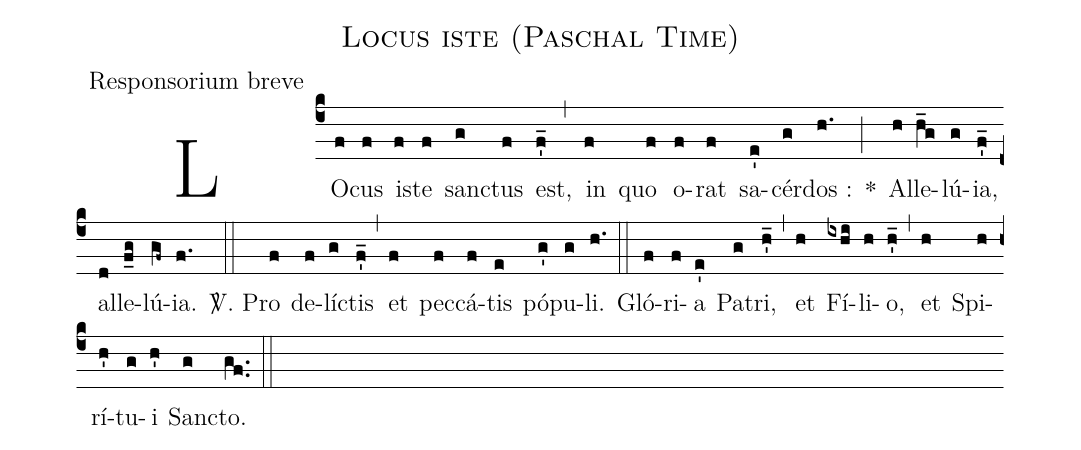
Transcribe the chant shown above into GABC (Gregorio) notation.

name:Locus iste (Paschal Time);
office-part:Responsorium breve;
%%
(c4) LO(f)cus(f) i(f)ste(f) san(g)ctus(f) est,(f'_) (,) in(f) quo(f) o(f)rat(f) sa(e')cér(g)dos :(h.) *(;) Al(h)le(h_g)lú(g){ia},(f'_) al(d)le(f_g)lú(gf~){ia}.(f.) (::)
<sp>V/</sp>. Pro(f) de(f)lí(g)ctis(f'_) (,) et(f) pec(f)cá(f)tis(e) pó(g')pu(g)li.(h.) (::) Gló(f)ri(f)a(e') Pa(g)tri,(h'_) (,) et(h) Fí(ixhi)li(h)o,(h'_) (,) et(h) Spi(h)rí(h')tu(g)i(h') San(g)cto.(gf..) (::)
